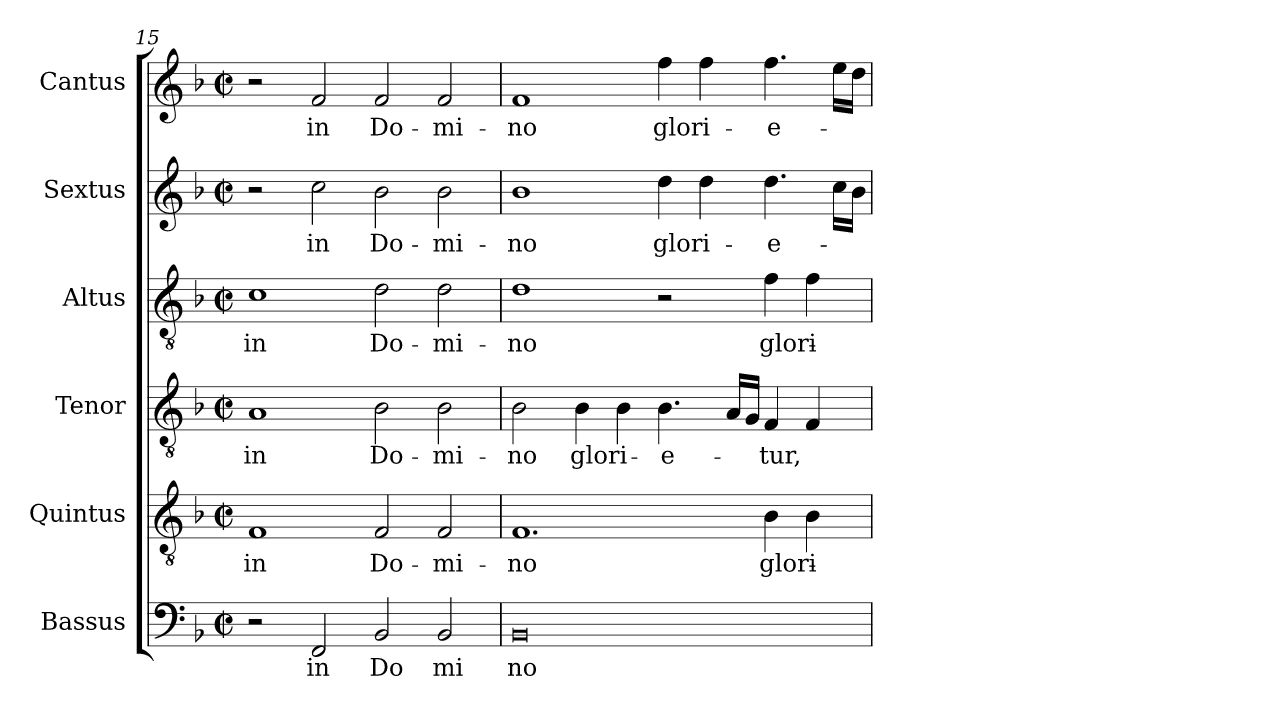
**kern	**text	**kern	**text	**kern	**text	**kern	**text	**kern	**text	**kern	**text
*part6	*part6	*part5	*part5	*part4	*part4	*part3	*part3	*part2	*part2	*part1	*part1
*staff6	*staff6	*staff5	*staff5	*staff4	*staff4	*staff3	*staff3	*staff2	*staff2	*staff1	*staff1
*I"Bassus	*	*I"Quintus	*	*I"Tenor	*	*I"Altus	*	*I"Sextus	*	*I"Cantus	*
!!LO:PB:g=z
*clefF4	*	*clefGv2	*	*clefGv2	*	*clefGv2	*	*clefG2	*	*clefG2	*
*k[b-]	*	*k[b-]	*	*k[b-]	*	*k[b-]	*	*k[b-]	*	*k[b-]	*
*F:	*	*F:	*	*F:	*	*F:	*	*F:	*	*F:	*
*M2/2	*	*M2/2	*	*M2/2	*	*M2/2	*	*M2/2	*	*M2/2	*
*met(c|)	*	*met(c|)	*	*met(c|)	*	*met(c|)	*	*met(c|)	*	*met(c|)	*
=15	=15	=15	=15	=15	=15	=15	=15	=15	=15	=15	=15
!	!	!	!LO:LY:b:cj	!	!LO:LY:b:cj	!	!LO:LY:b:cj	!	!	!	!
2r	.	1F	in	1A	in	1c	in	2r	.	2r	.
!	!LO:LY:b:cj	!	!	!	!	!	!	!	!LO:LY:b:cj	!	!LO:LY:b:cj
2FF/	in	.	.	.	.	.	.	2cc\	in	2f/	in
!	!LO:LY:b:cj	!	!LO:LY:b:cj	!	!LO:LY:b:cj	!	!LO:LY:b:cj	!	!LO:LY:b:cj	!	!LO:LY:b:cj
2BB-/	Do	2F/	Do-	2B-\	Do-	2d\	Do-	2b-\	Do-	2f/	Do-
!	!LO:LY:b:cj	!	!LO:LY:b:cj	!	!LO:LY:b:cj	!	!LO:LY:b:cj	!	!LO:LY:b:cj	!	!LO:LY:b:cj
2BB-/	mi	2F/	-mi-	2B-\	-mi-	2d\	-mi-	2b-\	-mi-	2f/	-mi-
=16	=16	=16	=16	=16	=16	=16	=16	=16	=16	=16	=16
!	!LO:LY:b:cj	!	!LO:LY:b:cj	!	!LO:LY:b:cj	!	!LO:LY:b:cj	!	!LO:LY:b:cj	!	!LO:LY:b:cj
0BB-	no	1.F	-no	2B-\	-no	1d	-no	1b-	-no	1f	-no
!	!	!	!	!	!LO:LY:b:cj	!	!	!	!	!	!
.	.	.	.	4B-\	glori-	.	.	.	.	.	.
.	.	.	.	4B-\	.	.	.	.	.	.	.
!	!	!	!	!	!LO:LY:b:cj	!	!	!	!LO:LY:b:cj	!	!LO:LY:b:cj
.	.	.	.	4.B-\	-e-	2r	.	4dd\	glori-	4ff\	glori-
.	.	.	.	.	.	.	.	4dd\	.	4ff\	.
.	.	.	.	16A/L	.	.	.	.	.	.	.
.	.	.	.	16G/J	.	.	.	.	.	.	.
!	!	!	!LO:LY:b:cj	!	!LO:LY:b	!	!LO:LY:b:cj	!	!LO:LY:b:cj	!	!LO:LY:b:cj
.	.	4B-\	glori-	4F/	-tur,	4f\	glori-	4.dd\	-e-	4.ff\	-e-
.	.	4B-\	.	4F/	.	4f\	.	.	.	.	.
.	.	.	.	.	.	.	.	16cc\L	.	16ee\L	.
.	.	.	.	.	.	.	.	16b-\J	.	16dd\J	.
=	=	=	=	=	=	=	=	=	=	=	=
*-	*-	*-	*-	*-	*-	*-	*-	*-	*-	*-	*-
